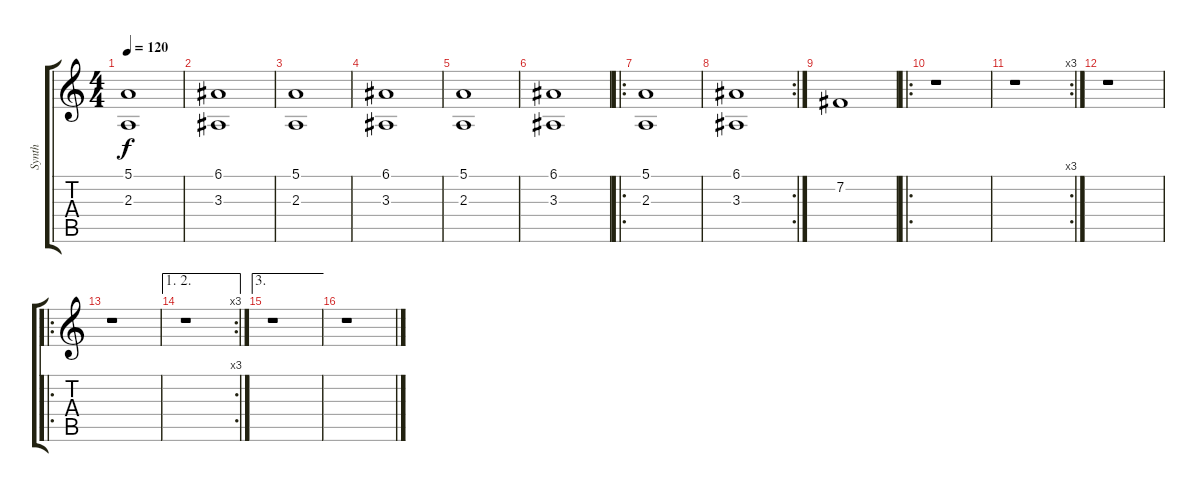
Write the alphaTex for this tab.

\track ("Synth" "Synth") {instrument pad7halo}
\staff {score tabs}
\tuning (E4 B3 G3 D3 A2 E2) {hide}
\ts (4 4)
\tempo 120
\clef g2
\ks c
(5.1 2.3).1{dy f instrument pad7halo} |
(6.1 3.3).1 |
(5.1 2.3).1 |
(6.1 3.3).1 |
(5.1 2.3).1 |
(6.1 3.3).1 |
\ro
(5.1 2.3).1 |
\rc 2
(6.1 3.3).1 |
7.2.1 |
\ro
r.1 |
\rc 3
r.1 |
r.1 |
\ro
r.1 |
\ae (1 2)
\rc 3
r.1 |
\ae 3
r.1 |
r.1
